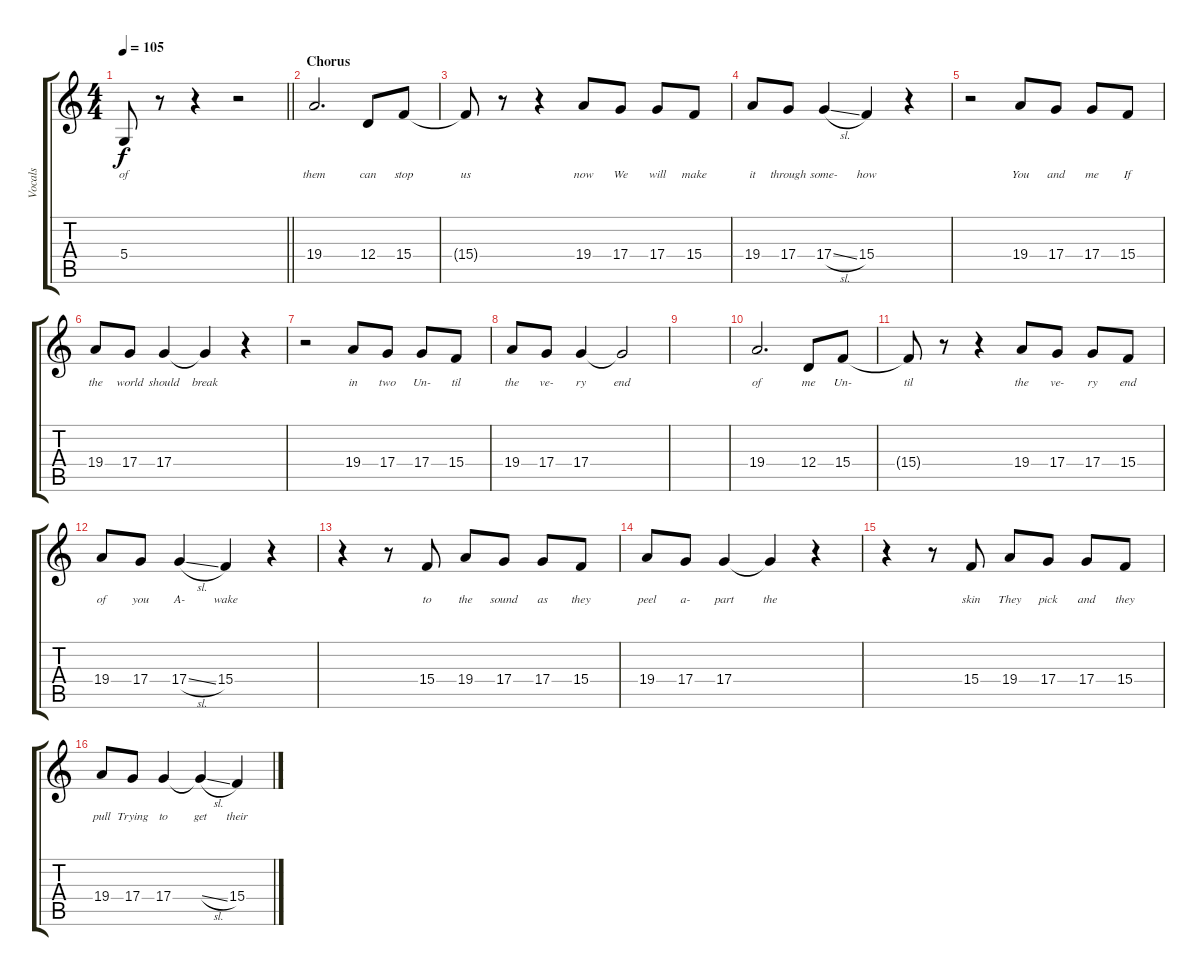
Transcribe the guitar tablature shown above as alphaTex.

\track ("Vocals" "Vocals") {instrument lead6voice}
\staff {score tabs}
\tuning (E4 B3 G3 D3 A2 E2) {hide}
\ts (4 4)
\tempo 105
\clef g2
\barLineRight lightlight
\ks aminor
5.4{t}.8{lyrics (0 "of") lyrics (1 "") lyrics (2 "") lyrics (3 "") lyrics (4 "") dy f} r.8 r.4 r.2 |
\section ("" "Chorus")
19.4.2{d lyrics (0 "them") lyrics (1 "") lyrics (2 "") lyrics (3 "") lyrics (4 "")} 12.4.8{lyrics (0 "can") lyrics (1 "") lyrics (2 "") lyrics (3 "") lyrics (4 "")} 15.4.8{lyrics (0 "stop") lyrics (1 "") lyrics (2 "") lyrics (3 "") lyrics (4 "")} |
15.4{t}.8{lyrics (0 "us") lyrics (1 "") lyrics (2 "") lyrics (3 "") lyrics (4 "")} r.8 r.4 19.4.8{lyrics (0 "now") lyrics (1 "") lyrics (2 "") lyrics (3 "") lyrics (4 "")} 17.4.8{lyrics (0 "We") lyrics (1 "") lyrics (2 "") lyrics (3 "") lyrics (4 "")} 17.4.8{lyrics (0 "will") lyrics (1 "") lyrics (2 "") lyrics (3 "") lyrics (4 "")} 15.4.8{lyrics (0 "make") lyrics (1 "") lyrics (2 "") lyrics (3 "") lyrics (4 "")} |
19.4.8{lyrics (0 "it") lyrics (1 "") lyrics (2 "") lyrics (3 "") lyrics (4 "")} 17.4.8{lyrics (0 "through") lyrics (1 "") lyrics (2 "") lyrics (3 "") lyrics (4 "")} 17.4{sl}.4{lyrics (0 "some-") lyrics (1 "") lyrics (2 "") lyrics (3 "") lyrics (4 "")} 15.4.4{lyrics (0 "how") lyrics (1 "") lyrics (2 "") lyrics (3 "") lyrics (4 "")} r.4 |
r.2 19.4.8{lyrics (0 "You") lyrics (1 "") lyrics (2 "") lyrics (3 "") lyrics (4 "")} 17.4.8{lyrics (0 "and") lyrics (1 "") lyrics (2 "") lyrics (3 "") lyrics (4 "")} 17.4.8{lyrics (0 "me") lyrics (1 "") lyrics (2 "") lyrics (3 "") lyrics (4 "")} 15.4.8{lyrics (0 "If") lyrics (1 "") lyrics (2 "") lyrics (3 "") lyrics (4 "")} |
19.4.8{lyrics (0 "the") lyrics (1 "") lyrics (2 "") lyrics (3 "") lyrics (4 "")} 17.4.8{lyrics (0 "world") lyrics (1 "") lyrics (2 "") lyrics (3 "") lyrics (4 "")} 17.4.4{lyrics (0 "should") lyrics (1 "") lyrics (2 "") lyrics (3 "") lyrics (4 "")} 17.4{t}.4{lyrics (0 "break") lyrics (1 "") lyrics (2 "") lyrics (3 "") lyrics (4 "")} r.4 |
r.2 19.4.8{lyrics (0 "in") lyrics (1 "") lyrics (2 "") lyrics (3 "") lyrics (4 "")} 17.4.8{lyrics (0 "two") lyrics (1 "") lyrics (2 "") lyrics (3 "") lyrics (4 "")} 17.4.8{lyrics (0 "Un-") lyrics (1 "") lyrics (2 "") lyrics (3 "") lyrics (4 "")} 15.4.8{lyrics (0 "til") lyrics (1 "") lyrics (2 "") lyrics (3 "") lyrics (4 "")} |
19.4.8{lyrics (0 "the") lyrics (1 "") lyrics (2 "") lyrics (3 "") lyrics (4 "")} 17.4.8{lyrics (0 "ve-") lyrics (1 "") lyrics (2 "") lyrics (3 "") lyrics (4 "")} 17.4.4{lyrics (0 "ry") lyrics (1 "") lyrics (2 "") lyrics (3 "") lyrics (4 "")} 17.4{t}.2{lyrics (0 "end") lyrics (1 "") lyrics (2 "") lyrics (3 "") lyrics (4 "")} |
|
19.4.2{d lyrics (0 "of") lyrics (1 "") lyrics (2 "") lyrics (3 "") lyrics (4 "")} 12.4.8{lyrics (0 "me") lyrics (1 "") lyrics (2 "") lyrics (3 "") lyrics (4 "")} 15.4.8{lyrics (0 "Un-") lyrics (1 "") lyrics (2 "") lyrics (3 "") lyrics (4 "")} |
15.4{t}.8{lyrics (0 "til") lyrics (1 "") lyrics (2 "") lyrics (3 "") lyrics (4 "")} r.8 r.4 19.4.8{lyrics (0 "the") lyrics (1 "") lyrics (2 "") lyrics (3 "") lyrics (4 "")} 17.4.8{lyrics (0 "ve-") lyrics (1 "") lyrics (2 "") lyrics (3 "") lyrics (4 "")} 17.4.8{lyrics (0 "ry") lyrics (1 "") lyrics (2 "") lyrics (3 "") lyrics (4 "")} 15.4.8{lyrics (0 "end") lyrics (1 "") lyrics (2 "") lyrics (3 "") lyrics (4 "")} |
19.4.8{lyrics (0 "of") lyrics (1 "") lyrics (2 "") lyrics (3 "") lyrics (4 "")} 17.4.8{lyrics (0 "you") lyrics (1 "") lyrics (2 "") lyrics (3 "") lyrics (4 "")} 17.4{sl}.4{lyrics (0 "A-") lyrics (1 "") lyrics (2 "") lyrics (3 "") lyrics (4 "")} 15.4.4{lyrics (0 "wake") lyrics (1 "") lyrics (2 "") lyrics (3 "") lyrics (4 "")} r.4 |
r.4 r.8 15.4.8{lyrics (0 "to") lyrics (1 "") lyrics (2 "") lyrics (3 "") lyrics (4 "")} 19.4.8{lyrics (0 "the") lyrics (1 "") lyrics (2 "") lyrics (3 "") lyrics (4 "")} 17.4.8{lyrics (0 "sound") lyrics (1 "") lyrics (2 "") lyrics (3 "") lyrics (4 "")} 17.4.8{lyrics (0 "as") lyrics (1 "") lyrics (2 "") lyrics (3 "") lyrics (4 "")} 15.4.8{lyrics (0 "they") lyrics (1 "") lyrics (2 "") lyrics (3 "") lyrics (4 "")} |
19.4.8{lyrics (0 "peel") lyrics (1 "") lyrics (2 "") lyrics (3 "") lyrics (4 "")} 17.4.8{lyrics (0 "a-") lyrics (1 "") lyrics (2 "") lyrics (3 "") lyrics (4 "")} 17.4.4{lyrics (0 "part") lyrics (1 "") lyrics (2 "") lyrics (3 "") lyrics (4 "")} 17.4{t}.4{lyrics (0 "the") lyrics (1 "") lyrics (2 "") lyrics (3 "") lyrics (4 "")} r.4 |
r.4 r.8 15.4.8{lyrics (0 "skin") lyrics (1 "") lyrics (2 "") lyrics (3 "") lyrics (4 "")} 19.4.8{lyrics (0 "They") lyrics (1 "") lyrics (2 "") lyrics (3 "") lyrics (4 "")} 17.4.8{lyrics (0 "pick") lyrics (1 "") lyrics (2 "") lyrics (3 "") lyrics (4 "")} 17.4.8{lyrics (0 "and") lyrics (1 "") lyrics (2 "") lyrics (3 "") lyrics (4 "")} 15.4.8{lyrics (0 "they") lyrics (1 "") lyrics (2 "") lyrics (3 "") lyrics (4 "")} |
19.4.8{lyrics (0 "pull") lyrics (1 "") lyrics (2 "") lyrics (3 "") lyrics (4 "")} 17.4.8{lyrics (0 "Trying") lyrics (1 "") lyrics (2 "") lyrics (3 "") lyrics (4 "")} 17.4.4{lyrics (0 "to") lyrics (1 "") lyrics (2 "") lyrics (3 "") lyrics (4 "")} 17.4{sl t}.4{lyrics (0 "get") lyrics (1 "") lyrics (2 "") lyrics (3 "") lyrics (4 "")} 15.4.4{lyrics (0 "their") lyrics (1 "") lyrics (2 "") lyrics (3 "") lyrics (4 "")}
